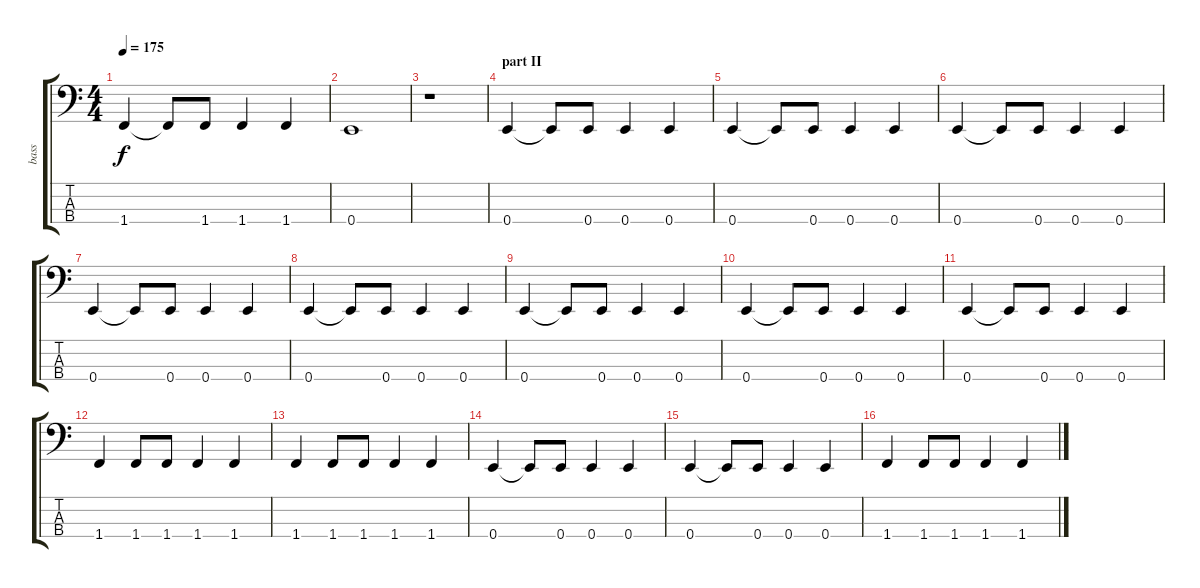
\track ("bass" "bass") {instrument electricbassfinger}
\staff {score tabs}
\tuning (G2 D2 A1 E1) {hide}
\ts (4 4)
\tempo 175
\clef f4
\ks c
1.4.4{dy f} 1.4{t}.8 1.4.8 1.4.4 1.4.4 |
0.4.1 |
r.1 |
\section ("" "part II")
0.4.4 0.4{t}.8 0.4.8 0.4.4 0.4.4 |
0.4.4 0.4{t}.8 0.4.8 0.4.4 0.4.4 |
0.4.4 0.4{t}.8 0.4.8 0.4.4 0.4.4 |
0.4.4 0.4{t}.8 0.4.8 0.4.4 0.4.4 |
0.4.4 0.4{t}.8 0.4.8 0.4.4 0.4.4 |
0.4.4 0.4{t}.8 0.4.8 0.4.4 0.4.4 |
0.4.4 0.4{t}.8 0.4.8 0.4.4 0.4.4 |
0.4.4 0.4{t}.8 0.4.8 0.4.4 0.4.4 |
1.4.4 1.4.8 1.4.8 1.4.4 1.4.4 |
1.4.4 1.4.8 1.4.8 1.4.4 1.4.4 |
0.4.4 0.4{t}.8 0.4.8 0.4.4 0.4.4 |
0.4.4 0.4{t}.8 0.4.8 0.4.4 0.4.4 |
1.4.4 1.4.8 1.4.8 1.4.4 1.4.4
